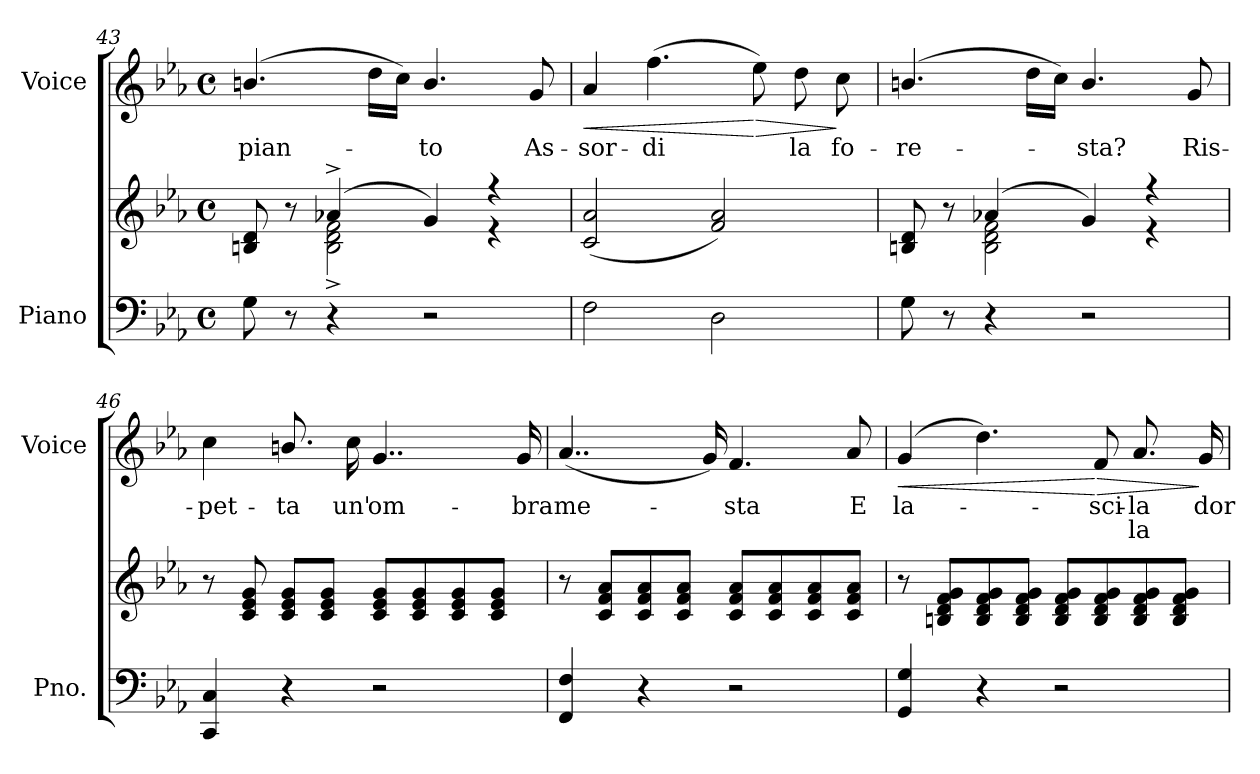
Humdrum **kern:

**kern	**kern	**kern	**text	**text	**dynam
*part2	*part2	*part1	*part1	*part1	*part1
*staff3	*staff2	*staff1	*staff1	*staff1	*staff1
*I"Piano	*	*I"Voice	*	*	*
*I'Pno.	*	*I'Voice	*	*	*
*clefF4	*clefG2	*clefG2	*	*	*
*k[b-e-a-]	*k[b-e-a-]	*k[b-e-a-]	*	*	*
*E-:	*E-:	*E-:	*	*	*
*M4/4	*M4/4	*M4/4	*	*	*
*met(c)	*met(c)	*met(c)	*	*	*
=43	=43	=43	=43	=43	=43
*	*^	*	*	*	*
!	!	!	!	!LO:LY:b:color=#000000	!	!
8Gi\	8Bni/ 8di	8ryy	(4.bni/	pian-	.	.
8r	8r	8ryy	.	.	.	.
4r	(4a-X^i/	2Bi\^ 2di^ 2fi^	.	.	.	.
.	.	.	16ddi\LL	.	.	.
.	.	.	16cci\JJ)	.	.	.
!	!	!	!	!LO:LY:b:color=#000000	!	!
2r	4gi/)	.	4.bi/	-to	.	.
.	4r	4r	.	.	.	.
!	!	!	!	!LO:LY:b:color=#000000	!	!
.	.	.	8gi/	As-	.	.
*	*v	*v	*	*	*	*
=44	=44	=44	=44	=44	=44
!	!	!	!LO:LY:b:color=#000000	!	!LO:HP:b
2Fi\	(2ci/ 2a-i	4a-i/	-sor-	.	<
!	!	!	!LO:LY:b:color=#000000	!	!
.	.	(4.ffi\	-di	.	.
2Di\	2fi/ 2a-i)	.	.	.	.
!	!	!	!	!	!LO:HP:n=1:b
.	.	8ee-i\)	.	.	[ >
!	!	!	!LO:LY:b:color=#000000	!	!
.	.	8ddi\	la	.	.
!	!	!	!LO:LY:b:color=#000000	!	!
.	.	8cci\	fo-	.	]
=45	=45	=45	=45	=45	=45
*	*^	*	*	*	*
!	!	!	!	!LO:LY:b:color=#000000	!	!
8Gi\	8Bni/ 8di	8ryy	(4.bni/	-re-	.	.
8r	8r	8ryy	.	.	.	.
4r	(4a-Xi/	2Bi\ 2di 2fi	.	.	.	.
.	.	.	16ddi\LL	.	.	.
.	.	.	16cci\JJ)	.	.	.
!	!	!	!	!LO:LY:b:color=#000000	!	!
2r	4gi/)	.	4.bi/	-sta?	.	.
.	4r	4r	.	.	.	.
!	!	!	!	!LO:LY:b:color=#000000	!	!
.	.	.	8gi/	Ris-	.	.
*	*v	*v	*	*	*	*
=46	=46	=46	=46	=46	=46
!	!	!	!LO:LY:b:color=#000000	!	!
4CCi/ 4Ci	8r	4cci\	-pet-	.	.
.	8ci/ 8e-i 8gi	.	.	.	.
!	!	!	!LO:LY:b:color=#000000	!	!
4r	8ci/ 8e-i 8giL	8.bni/	-ta	.	.
.	8ci/ 8e-i 8giJ	.	.	.	.
!	!	!	!LO:LY:b:color=#000000	!	!
.	.	16cci\	un'	.	.
!	!	!	!LO:LY:b:color=#000000	!	!
2r	8ci/ 8e-i 8giL	4..gi/	om-	.	.
.	8ci/ 8e-i 8gi	.	.	.	.
.	8ci/ 8e-i 8gi	.	.	.	.
.	8ci/ 8e-i 8giJ	.	.	.	.
!	!	!	!LO:LY:b:color=#000000	!	!
.	.	16gi/	-bra	.	.
!!LO:LB:g=z
=47	=47	=47	=47	=47	=47
!	!	!	!LO:LY:b:color=#000000	!	!
4FFi/ 4Fi	8r	(4..a-i/	me-	.	.
.	8ci/ 8fi 8a-iL	.	.	.	.
4r	8ci/ 8fi 8a-i	.	.	.	.
.	8ci/ 8fi 8a-iJ	.	.	.	.
.	.	16gi/)	.	.	.
!	!	!	!LO:LY:b:color=#000000	!	!
2r	8ci/ 8fi 8a-iL	4.fi/	-sta	.	.
.	8ci/ 8fi 8a-i	.	.	.	.
.	8ci/ 8fi 8a-i	.	.	.	.
!	!	!	!LO:LY:b:color=#000000	!	!
.	8ci/ 8fi 8a-iJ	8a-i/	E	.	.
=48	=48	=48	=48	=48	=48
!	!	!	!LO:LY:b:color=#000000	!	!LO:HP:b
4GGi/ 4Gi	8r	(4gi/	la-	.	<
.	8Bni/ 8di 8fi 8giL	.	.	.	.
4r	8Bi/ 8di 8fi 8gi	4.ddi\)	.	.	.
.	8Bi/ 8di 8fi 8giJ	.	.	.	.
2r	8Bi/ 8di 8fi 8giL	.	.	.	.
!	!	!	!LO:LY:b:color=#000000	!	!LO:HP:n=1:b
.	8Bi/ 8di 8fi 8gi	8fi/	-sci-	.	[ >
!	!	!	!LO:LY:b:color=#000000	!LO:LY:b:color=#000000	!
.	8Bi/ 8di 8fi 8gi	8.a-i/	-la	la	.
.	8Bi/ 8di 8fi 8giJ	.	.	.	.
!	!	!	!LO:LY:b:color=#000000	!	!
.	.	16gi/	dor-	.	]
=	=	=	=	=	=
*-	*-	*-	*-	*-	*-
